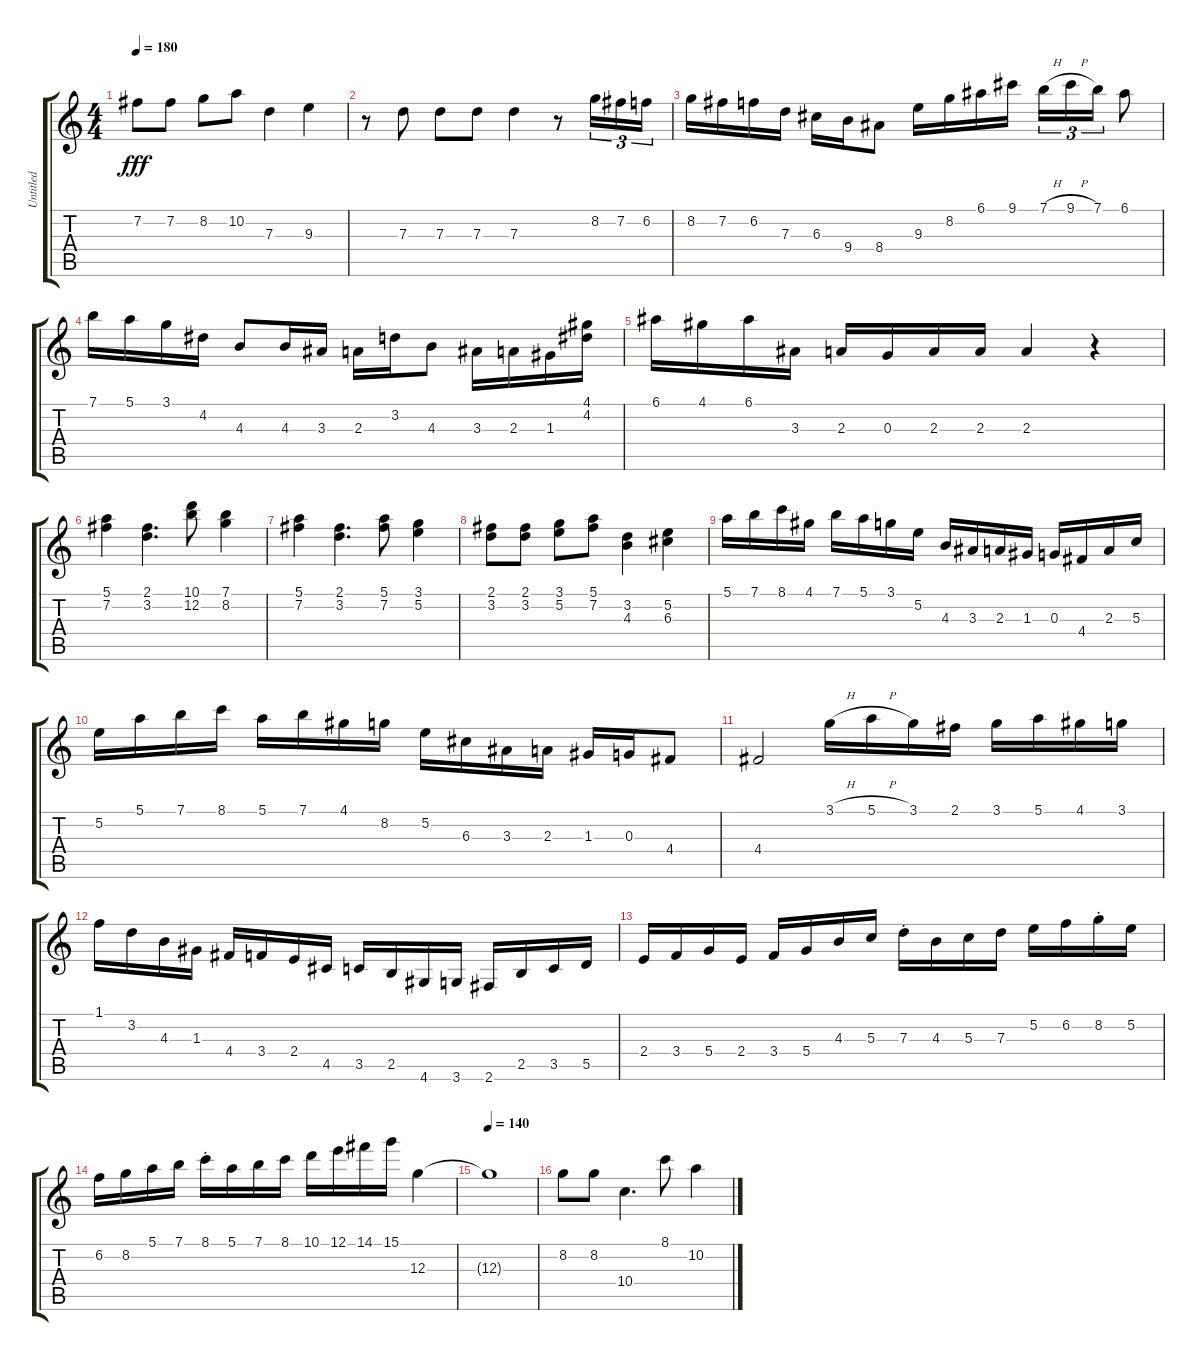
\track ("Untitled" "Untitled") {instrument acousticguitarsteel}
\staff {score tabs}
\tuning (E4 B3 G3 D3 A2 E2) {hide}
\ts (4 4)
\tempo 180
\clef g2
\ks c
7.2.8{dy fff} 7.2.8 8.2.8 10.2.8 7.3.4 9.3.4 |
r.8 7.3.8 7.3.8 7.3.8 7.3.4 r.8 8.2.16{tu (3 2)} 7.2.16{tu (3 2)} 6.2.16{tu (3 2)} |
8.2.16 7.2.16 6.2.16 7.3.16 6.3.16 9.4.16 8.4.8 9.3.16 8.2.16 6.1.16 9.1.16 7.1{h}.16{tu (3 2)} 9.1{h}.16{tu (3 2)} 7.1.16{tu (3 2)} 6.1.8 |
7.1.16 5.1.16 3.1.16 4.2.16 4.3.8 4.3.16 3.3.16 2.3.16 3.2.16 4.3.8 3.3.16 2.3.16 1.3.16 (4.1 4.2).16 |
6.1.16 4.1.16 6.1.16 3.3.16 2.3.16 0.3.16 2.3.16 2.3.16 2.3.4 r.4 |
(5.1 7.2).4 (2.1 3.2).4{d} (10.1 12.2).8 (7.1 8.2).4 |
(5.1 7.2).4 (2.1 3.2).4{d} (5.1 7.2).8 (3.1 5.2).4 |
(2.1 3.2).8 (2.1 3.2).8 (3.1 5.2).8 (5.1 7.2).8 (3.2 4.3).4 (5.2 6.3).4 |
5.1.16 7.1.16 8.1.16 4.1.16 7.1.16 5.1.16 3.1.16 5.2.16 4.3.16 3.3.16 2.3.16 1.3.16 0.3.16 4.4.16 2.3.16 5.3.16 |
5.2.16 5.1.16 7.1.16 8.1.16 5.1.16 7.1.16 4.1.16 8.2.16 5.2.16 6.3.16 3.3.16 2.3.16 1.3.16 0.3.16 4.4.8 |
4.4.2 3.1{h}.16 5.1{h}.16 3.1.16 2.1.16 3.1.16 5.1.16 4.1.16 3.1.16 |
1.1.16 3.2.16 4.3.16 1.3.16 4.4.16 3.4.16 2.4.16 4.5.16 3.5.16 2.5.16 4.6.16 3.6.16 2.6.16 2.5.16 3.5.16 5.5.16 |
2.4.16 3.4.16 5.4.16 2.4.16 3.4.16 5.4.16 4.3.16 5.3.16 7.3{st}.16 4.3.16 5.3.16 7.3.16 5.2.16 6.2.16 8.2{st}.16 5.2.16 |
6.2.16 8.2.16 5.1.16 7.1.16 8.1{st}.16 5.1.16 7.1.16 8.1.16 10.1.16 12.1.16 14.1.16 15.1.16 12.3.4 |
\tempo 140
12.3{t}.1 |
8.2.8 8.2.8 10.4.4{d} 8.1.8 10.2.4
